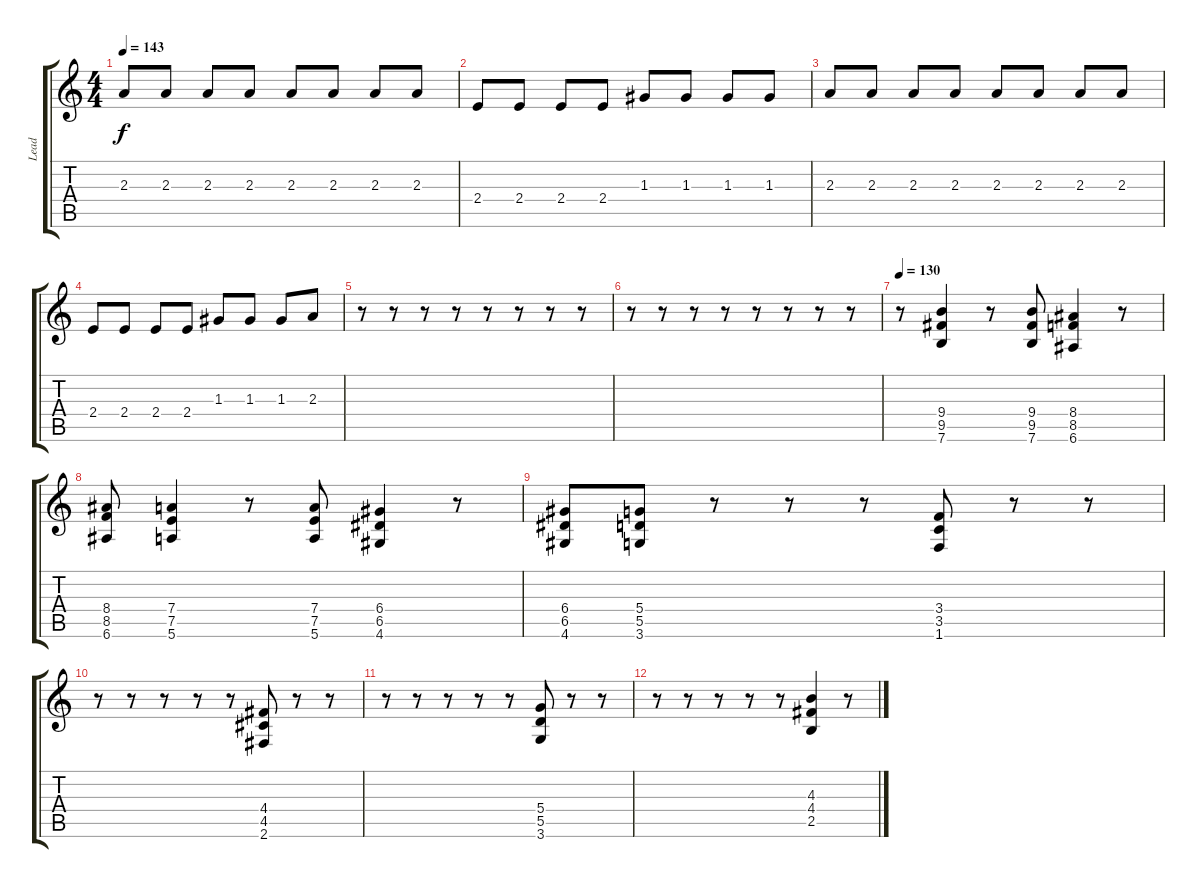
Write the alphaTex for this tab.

\track ("Lead" "Lead") {instrument distortionguitar}
\staff {score tabs}
\tuning (E4 B3 G3 D3 A2 E2) {hide}
\ts (4 4)
\tempo 143
\clef g2
\ks c
2.3.8{dy f} 2.3.8 2.3.8 2.3.8 2.3.8 2.3.8 2.3.8 2.3.8 |
2.4.8 2.4.8 2.4.8 2.4.8 1.3.8 1.3.8 1.3.8 1.3.8 |
2.3.8 2.3.8 2.3.8 2.3.8 2.3.8 2.3.8 2.3.8 2.3.8 |
2.4.8 2.4.8 2.4.8 2.4.8 1.3.8 1.3.8 1.3.8 2.3.8 |
r.8 r.8 r.8 r.8 r.8 r.8 r.8 r.8 |
r.8 r.8 r.8 r.8 r.8 r.8 r.8 r.8 |
\tempo 130
r.8 (9.4 9.5 7.6).4 r.8 (9.4 9.5 7.6).8 (8.4 8.5 6.6).4 r.8 |
(8.4 8.5 6.6).8 (7.4 7.5 5.6).4 r.8 (7.4 7.5 5.6).8 (6.4 6.5 4.6).4 r.8 |
(6.4 6.5 4.6).8 (5.4 5.5 3.6).8 r.8 r.8 r.8 (3.4 3.5 1.6).8 r.8 r.8 |
r.8 r.8 r.8 r.8 r.8 (4.4 4.5 2.6).8 r.8 r.8 |
r.8 r.8 r.8 r.8 r.8 (5.4 5.5 3.6).8 r.8 r.8 |
r.8 r.8 r.8 r.8 r.8 (4.3 4.4 2.5).4 r.8
